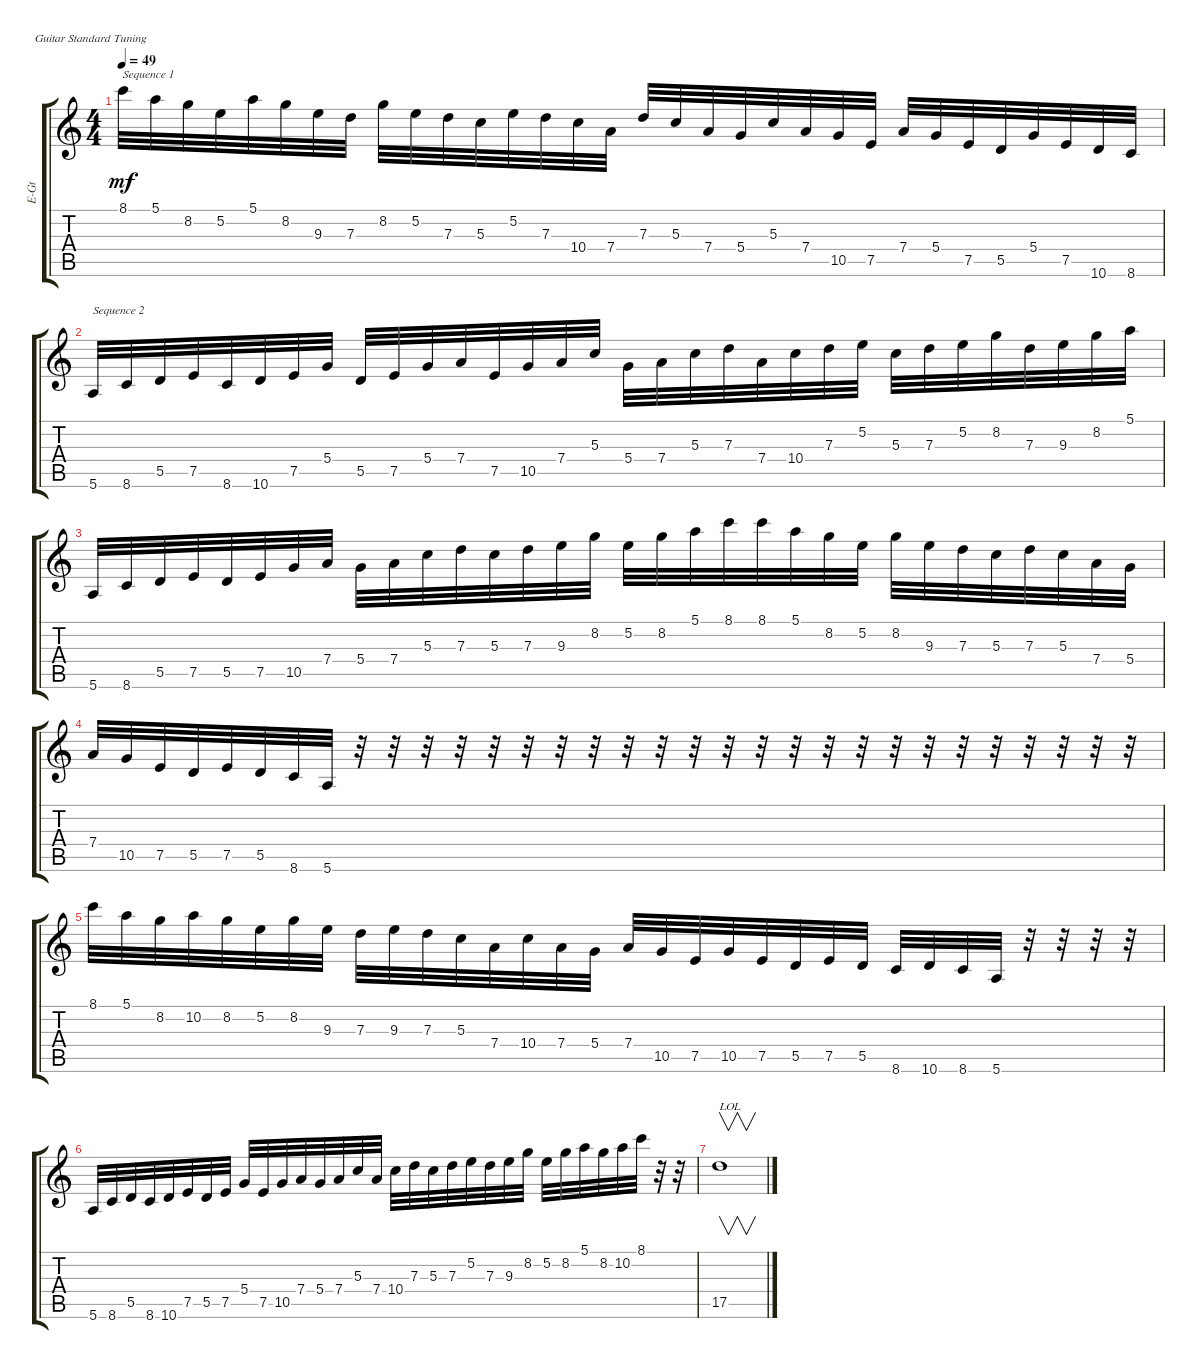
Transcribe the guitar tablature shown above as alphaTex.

\defaultSystemsLayout 4
\bracketExtendMode groupsimilarinstruments
\otherSystemsTrackNameOrientation horizontal
\track ("Electric Guitar" "E-Gt") {instrument overdrivenguitar}
\staff {score tabs}
\tuning (E4 B3 G3 D3 A2 E2)
\ts (4 4)
\tempo 49
\clef g2
\ks c
8.1.32{txt "Sequence 1" dy mf instrument overdrivenguitar beam Down} 5.1.32{beam Down} 8.2.32{beam Down} 5.2.32{beam Down} 5.1.32{beam Down} 8.2.32{beam Down} 9.3.32{beam Down} 7.3.32{beam Down} 8.2.32{beam Down} 5.2.32{beam Down} 7.3.32{beam Down} 5.3.32{beam Down} 5.2.32{beam Down} 7.3.32{beam Down} 10.4.32{beam Down} 7.4.32{beam Down} 7.3.32{beam Up} 5.3.32{beam Up} 7.4.32{beam Up} 5.4.32{beam Up} 5.3.32{beam Up} 7.4.32{beam Up} 10.5.32{beam Up} 7.5.32{beam Up} 7.4.32{beam Up} 5.4.32{beam Up} 7.5.32{beam Up} 5.5.32{beam Up} 5.4.32{beam Up} 7.5.32{beam Up} 10.6.32{beam Up} 8.6.32{beam Up} |
5.6.32{txt "Sequence 2" beam Up} 8.6.32{beam Up} 5.5.32{beam Up} 7.5.32{beam Up} 8.6.32{beam Up} 10.6.32{beam Up} 7.5.32{beam Up} 5.4.32{beam Up} 5.5.32{beam Up} 7.5.32{beam Up} 5.4.32{beam Up} 7.4.32{beam Up} 7.5.32{beam Up} 10.5.32{beam Up} 7.4.32{beam Up} 5.3.32{beam Up} 5.4.32{beam Down} 7.4.32{beam Down} 5.3.32{beam Down} 7.3.32{beam Down} 7.4.32{beam Down} 10.4.32{beam Down} 7.3.32{beam Down} 5.2.32{beam Down} 5.3.32{beam Down} 7.3.32{beam Down} 5.2.32{beam Down} 8.2.32{beam Down} 7.3.32{beam Down} 9.3.32{beam Down} 8.2.32{beam Down} 5.1.32{beam Down} |
5.6.32{beam Up} 8.6.32{beam Up} 5.5.32{beam Up} 7.5.32{beam Up} 5.5.32{beam Up} 7.5.32{beam Up} 10.5.32{beam Up} 7.4.32{beam Up} 5.4.32{beam Down} 7.4.32{beam Down} 5.3.32{beam Down} 7.3.32{beam Down} 5.3.32{beam Down} 7.3.32{beam Down} 9.3.32{beam Down} 8.2.32{beam Down} 5.2.32{beam Down} 8.2.32{beam Down} 5.1.32{beam Down} 8.1.32{beam Down} 8.1.32{beam Down} 5.1.32{beam Down} 8.2.32{beam Down} 5.2.32{beam Down} 8.2.32{beam Down} 9.3.32{beam Down} 7.3.32{beam Down} 5.3.32{beam Down} 7.3.32{beam Down} 5.3.32{beam Down} 7.4.32{beam Down} 5.4.32{beam Down} |
7.4.32{beam Up} 10.5.32{beam Up} 7.5.32{beam Up} 5.5.32{beam Up} 7.5.32{beam Up} 5.5.32{beam Up} 8.6.32{beam Up} 5.6.32{beam Up} r.32{beam Down} r.32{beam Down} r.32{beam Down} r.32{beam Down} r.32{beam Down} r.32{beam Down} r.32{beam Down} r.32{beam Down} r.32{beam Down} r.32{beam Down} r.32{beam Down} r.32{beam Down} r.32{beam Down} r.32{beam Down} r.32{beam Down} r.32{beam Down} r.32{beam Down} r.32{beam Down} r.32{beam Down} r.32{beam Down} r.32{beam Down} r.32{beam Down} r.32{beam Down} r.32{beam Down} |
8.1.32{beam Down} 5.1.32{beam Down} 8.2.32{beam Down} 10.2.32{beam Down} 8.2.32{beam Down} 5.2.32{beam Down} 8.2.32{beam Down} 9.3.32{beam Down} 7.3.32{beam Down} 9.3.32{beam Down} 7.3.32{beam Down} 5.3.32{beam Down} 7.4.32{beam Down} 10.4.32{beam Down} 7.4.32{beam Down} 5.4.32{beam Down} 7.4.32{beam Up} 10.5.32{beam Up} 7.5.32{beam Up} 10.5.32{beam Up} 7.5.32{beam Up} 5.5.32{beam Up} 7.5.32{beam Up} 5.5.32{beam Up} 8.6.32{beam Up} 10.6.32{beam Up} 8.6.32{beam Up} 5.6.32{beam Up} r.32{beam Up} r.32{beam Up} r.32{beam Up} r.32{beam Up} |
5.6.32{beam Up} 8.6.32{beam Up} 5.5.32{beam Up} 8.6.32{beam Up} 10.6.32{beam Up} 7.5.32{beam Up} 5.5.32{beam Up} 7.5.32{beam Up} 5.4.32{beam Up} 7.5.32{beam Up} 10.5.32{beam Up} 7.4.32{beam Up} 5.4.32{beam Up} 7.4.32{beam Up} 5.3.32{beam Up} 7.4.32{beam Up} 10.4.32{beam Down} 7.3.32{beam Down} 5.3.32{beam Down} 7.3.32{beam Down} 5.2.32{beam Down} 7.3.32{beam Down} 9.3.32{beam Down} 8.2.32{beam Down} 5.2.32{beam Down} 8.2.32{beam Down} 5.1.32{beam Down} 8.2.32{beam Down} 10.2.32{beam Down} 8.1.32{beam Down} r.32{beam Up} r.32{beam Up} |
17.5.1{v txt "LOL" beam Down}
